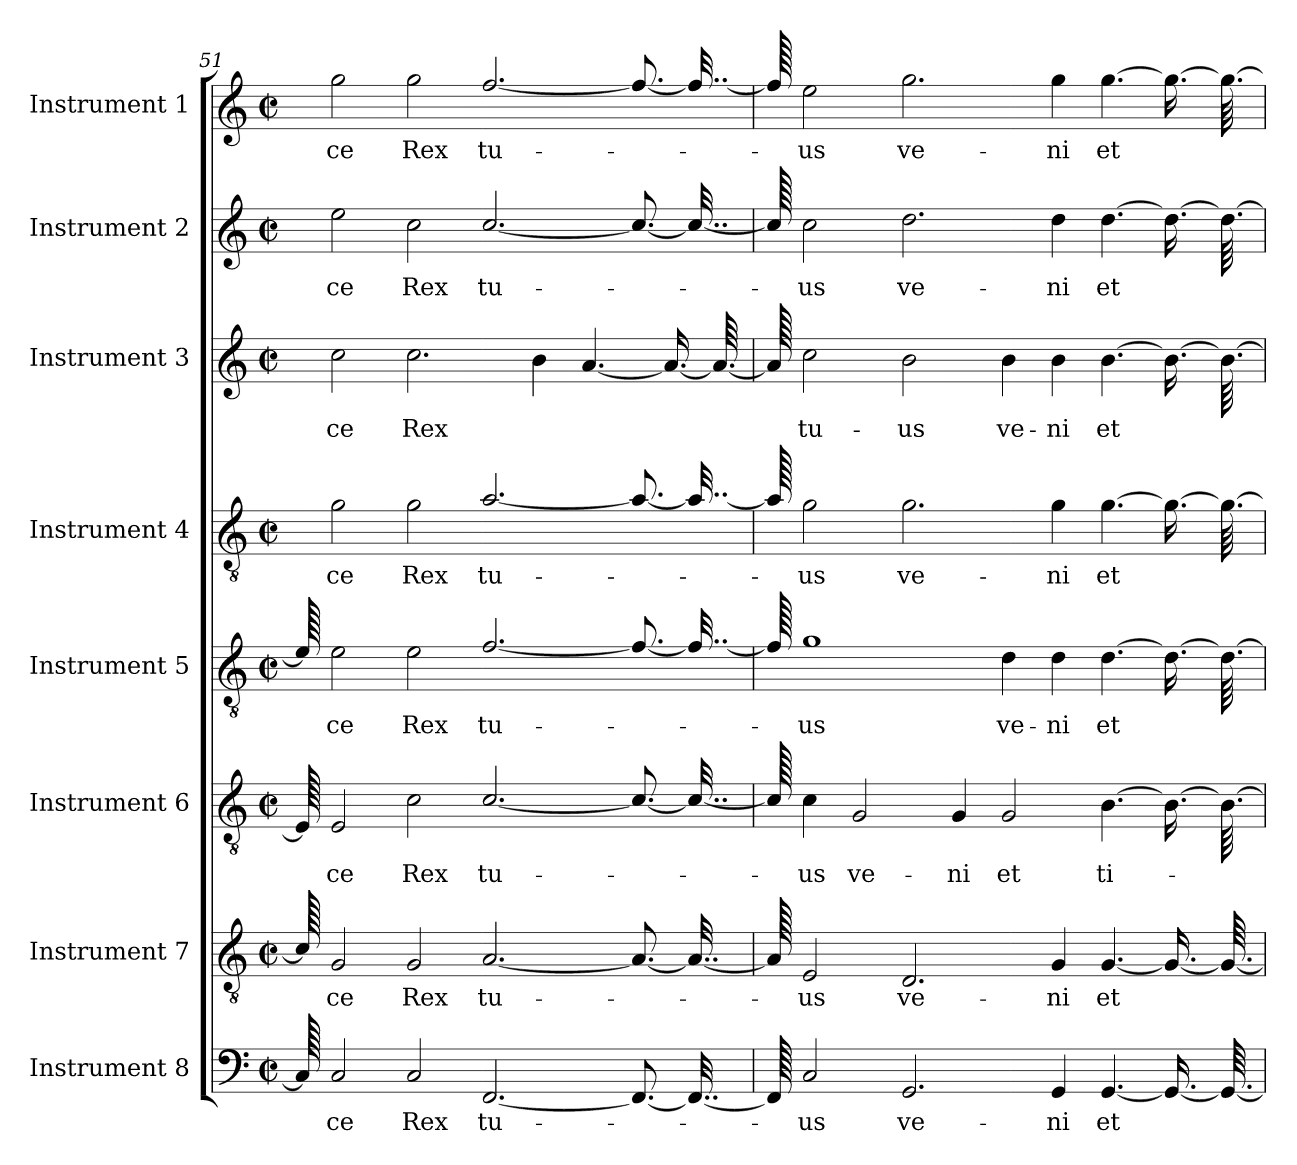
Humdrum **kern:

**kern	**text	**kern	**text	**kern	**text	**kern	**text	**kern	**text	**kern	**text	**kern	**text	**kern	**text
*part8	*part8	*part7	*part7	*part6	*part6	*part5	*part5	*part4	*part4	*part3	*part3	*part2	*part2	*part1	*part1
*staff8	*staff8	*staff7	*staff7	*staff6	*staff6	*staff5	*staff5	*staff4	*staff4	*staff3	*staff3	*staff2	*staff2	*staff1	*staff1
*I"Instrument 8	*	*I"Instrument 7	*	*I"Instrument 6	*	*I"Instrument 5	*	*I"Instrument 4	*	*I"Instrument 3	*	*I"Instrument 2	*	*I"Instrument 1	*
!!LO:PB:g=z
*clefF4	*	*clefGv2	*	*clefGv2	*	*clefGv2	*	*clefGv2	*	*clefG2	*	*clefG2	*	*clefG2	*
*k[]	*	*k[]	*	*k[]	*	*k[]	*	*k[]	*	*k[]	*	*k[]	*	*k[]	*
*C:	*	*C:	*	*C:	*	*C:	*	*C:	*	*C:	*	*C:	*	*C:	*
*M2/2	*	*M2/2	*	*M2/2	*	*M2/2	*	*M2/2	*	*M2/2	*	*M2/2	*	*M2/2	*
*met(c|)	*	*met(c|)	*	*met(c|)	*	*met(c|)	*	*met(c|)	*	*met(c|)	*	*met(c|)	*	*met(c|)	*
=51	=51	=51	=51	=51	=51	=51	=51	=51	=51	=51	=51	=51	=51	=51	=51
128C/]	.	128c/]	.	128E/]	.	128e/]	.	128ryy	.	128ryy	.	128ryy	.	128ryy	.
!	!LO:LY:b:cj	!	!LO:LY:b:cj	!	!LO:LY:b:cj	!	!LO:LY:b:cj	!	!LO:LY:b:cj	!	!LO:LY:b:cj	!	!LO:LY:b:cj	!	!LO:LY:b:cj
2C/	-ce	2G/	-ce	2E/	-ce	2e\	-ce	2g\	-ce	2cc\	-ce	2ee\	-ce	2gg\	-ce
!	!LO:LY:b:cj	!	!LO:LY:b:cj	!	!LO:LY:b:cj	!	!LO:LY:b:cj	!	!LO:LY:b:cj	!	!LO:LY:b:cj	!	!LO:LY:b:cj	!	!LO:LY:b:cj
2C/	Rex	2G/	Rex	2c\	Rex	2e\	Rex	2g\	Rex	2.cc\	Rex	2cc\	Rex	2gg\	Rex
!	!LO:LY:b:cj	!	!LO:LY:b:cj	!	!LO:LY:b:cj	!	!LO:LY:b:cj	!	!LO:LY:b:cj	!	!	!	!LO:LY:b:cj	!	!LO:LY:b:cj
[<2.FF/	tu-	[<2.A/	tu-	[<2.c/	tu-	[<2.f/	tu-	[<2.a/	tu-	.	.	[<2.cc/	tu-	[<2.ff/	tu-
!	!	!	!	!	!	!	!	!	!	!	!LO:LY:b:cj	!	!	!	!
.	.	.	.	.	.	.	.	.	.	4b\	.	.	.	.	.
!	!	!	!	!	!	!	!	!	!	!	!LO:LY:b:cj	!	!	!	!
.	.	.	.	.	.	.	.	.	.	[<4.a/	.	.	.	.	.
8.FF/_<	.	8.A/_<	.	8.c/_<	.	8.f/_<	.	8.a/_<	.	.	.	8.cc/_<	.	8.ff/_<	.
.	.	.	.	.	.	.	.	.	.	16.a/_<	.	.	.	.	.
32..FF/_<	.	32..A/_<	.	32..c/_<	.	32..f/_<	.	32..a/_<	.	.	.	32..cc/_<	.	32..ff/_<	.
.	.	.	.	.	.	.	.	.	.	64.a/_<	.	.	.	.	.
=52	=52	=52	=52	=52	=52	=52	=52	=52	=52	=52	=52	=52	=52	=52	=52
128FF/]	.	128A/]	.	128c/]	.	128f/]	.	128a/]	.	128a/]	.	128cc/]	.	128ff/]	.
!	!LO:LY:b:cj	!	!LO:LY:b:cj	!	!LO:LY:b:cj	!	!LO:LY:b:cj	!	!LO:LY:b:cj	!	!LO:LY:b:cj	!	!LO:LY:b:cj	!	!LO:LY:b:cj
2C/	-us	2E/	-us	4c\	-us	1g	-us	2g\	-us	2cc\	tu-	2cc\	-us	2ee\	-us
!	!	!	!	!	!LO:LY:b:cj	!	!	!	!	!	!	!	!	!	!
.	.	.	.	2G/	ve-	.	.	.	.	.	.	.	.	.	.
!	!LO:LY:b:cj	!	!LO:LY:b:cj	!	!	!	!	!	!LO:LY:b:cj	!	!LO:LY:b:cj	!	!LO:LY:b:cj	!	!LO:LY:b:cj
2.GG/	ve-	2.D/	ve-	.	.	.	.	2.g\	ve-	2b\	-us	2.dd\	ve-	2.gg\	ve-
!	!	!	!	!	!LO:LY:b:cj	!	!	!	!	!	!	!	!	!	!
.	.	.	.	4G/	-ni	.	.	.	.	.	.	.	.	.	.
!	!	!	!	!	!LO:LY:b:cj	!	!LO:LY:b:cj	!	!	!	!LO:LY:b:cj	!	!	!	!
.	.	.	.	2G/	et	4d\	ve-	.	.	4b\	ve-	.	.	.	.
!	!LO:LY:b:cj	!	!LO:LY:b:cj	!	!	!	!LO:LY:b:cj	!	!LO:LY:b:cj	!	!LO:LY:b:cj	!	!LO:LY:b:cj	!	!LO:LY:b:cj
4GG/	-ni	4G/	-ni	.	.	4d\	-ni	4g\	-ni	4b\	-ni	4dd\	-ni	4gg\	-ni
!	!LO:LY:b:cj	!	!LO:LY:b:cj	!	!LO:LY:b:cj	!	!LO:LY:b:cj	!	!LO:LY:b:cj	!	!LO:LY:b:cj	!	!LO:LY:b:cj	!	!LO:LY:b:cj
[<4.GG/	et	[<4.G/	et	[>4.B\	ti-	[>4.d\	et	[>4.g\	et	[>4.b\	et	[>4.dd\	et	[>4.gg\	et
16.GG/_<	.	16.G/_<	.	16.B\_>	.	16.d\_>	.	16.g\_>	.	16.b\_>	.	16.dd\_>	.	16.gg\_>	.
64.GG/_<	.	64.G/_<	.	64.B\_>	.	64.d\_>	.	64.g\_>	.	64.b\_>	.	64.dd\_>	.	64.gg\_>	.
=	=	=	=	=	=	=	=	=	=	=	=	=	=	=	=
*-	*-	*-	*-	*-	*-	*-	*-	*-	*-	*-	*-	*-	*-	*-	*-
